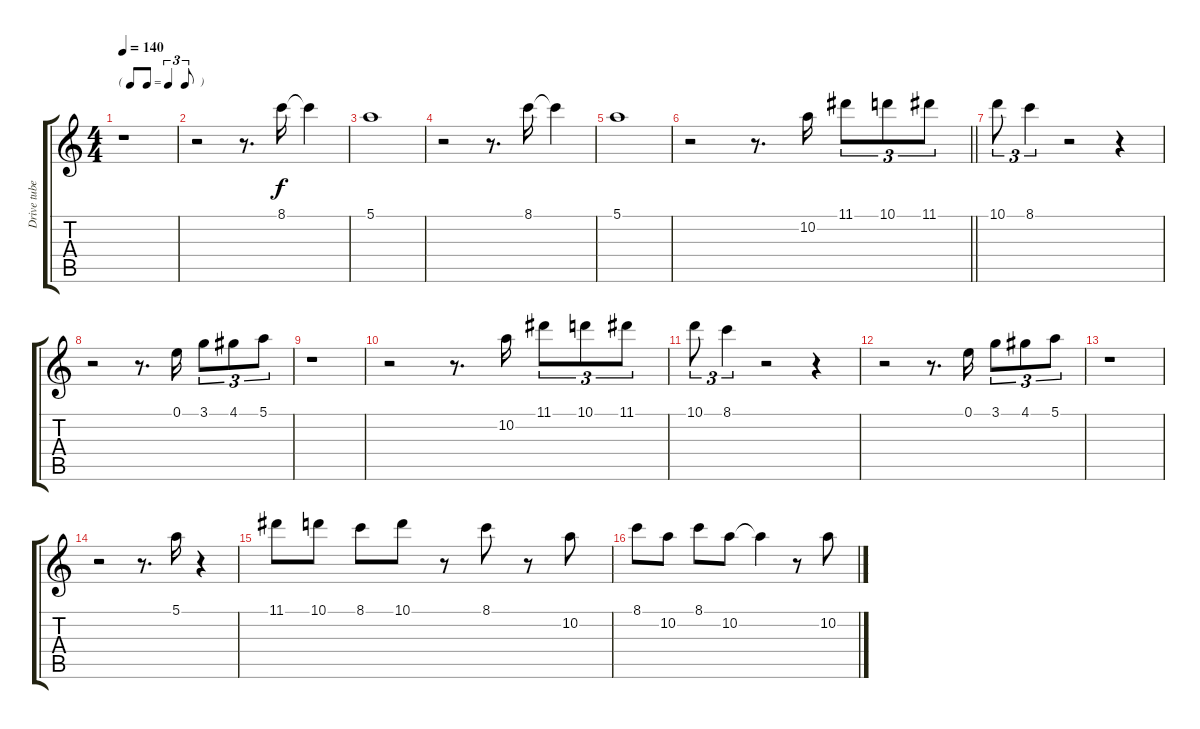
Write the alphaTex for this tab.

\track ("Drive tube high" "Drive tube") {instrument electricguitarclean}
\staff {score tabs}
\tuning (E4 B3 G3 D3 A2 E2) {hide}
\ts (4 4)
\tf triplet8th
\tempo 140
\clef g2
\ks c
r.1{dy f} |
r.2 r.8{d} 8.1.16 8.1{t}.4 |
5.1.1 |
r.2 r.8{d} 8.1.16 8.1{t}.4 |
5.1.1 |
\barLineRight lightlight
r.2 r.8{d} 10.2.16 11.1.8{tu (3 2)} 10.1.8{tu (3 2)} 11.1.8{tu (3 2)} |
10.1.8{tu (3 2)} 8.1.4{tu (3 2)} r.2 r.4 |
r.2 r.8{d} 0.1.16 3.1.8{tu (3 2)} 4.1.8{tu (3 2)} 5.1.8{tu (3 2)} |
r.1 |
r.2 r.8{d} 10.2.16 11.1.8{tu (3 2)} 10.1.8{tu (3 2)} 11.1.8{tu (3 2)} |
10.1.8{tu (3 2)} 8.1.4{tu (3 2)} r.2 r.4 |
r.2 r.8{d} 0.1.16 3.1.8{tu (3 2)} 4.1.8{tu (3 2)} 5.1.8{tu (3 2)} |
r.1 |
r.2 r.8{d} 5.1.16 r.4 |
11.1.8 10.1.8 8.1.8 10.1.8 r.8 8.1.8 r.8 10.2.8 |
8.1.8 10.2.8 8.1.8 10.2.8 10.2{t}.4 r.8 10.2.8
